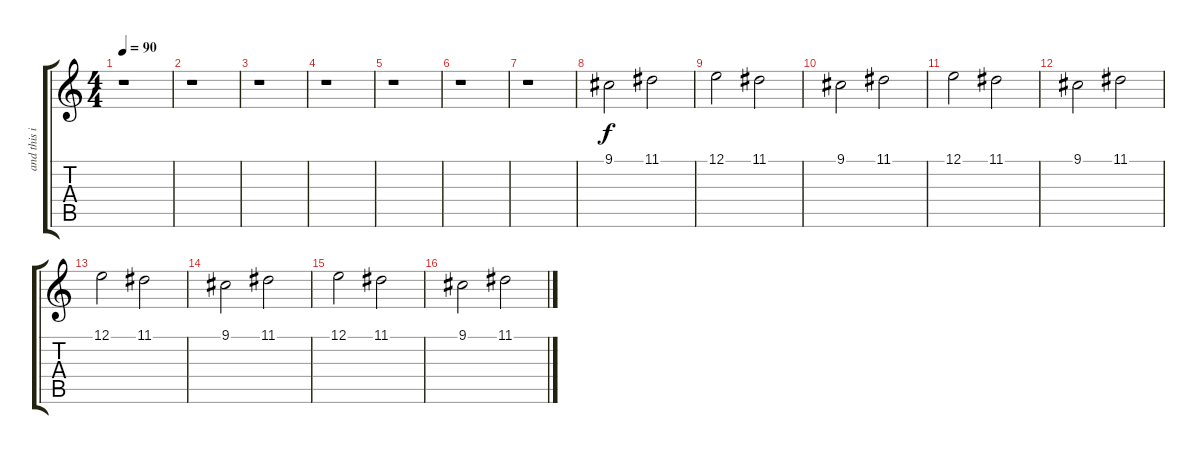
\track ("and this instrument to" "and this i") {instrument piccolo}
\staff {score tabs}
\tuning (E4 B3 G3 D3 A2 E2) {hide}
\ts (4 4)
\tempo 90
\clef g2
\ks c
r.1{dy f} |
r.1 |
r.1 |
r.1 |
r.1 |
r.1 |
r.1 |
9.1.2 11.1.2 |
12.1.2 11.1.2 |
9.1.2 11.1.2 |
12.1.2 11.1.2 |
9.1.2 11.1.2 |
12.1.2 11.1.2 |
9.1.2 11.1.2 |
12.1.2 11.1.2 |
9.1.2 11.1.2
